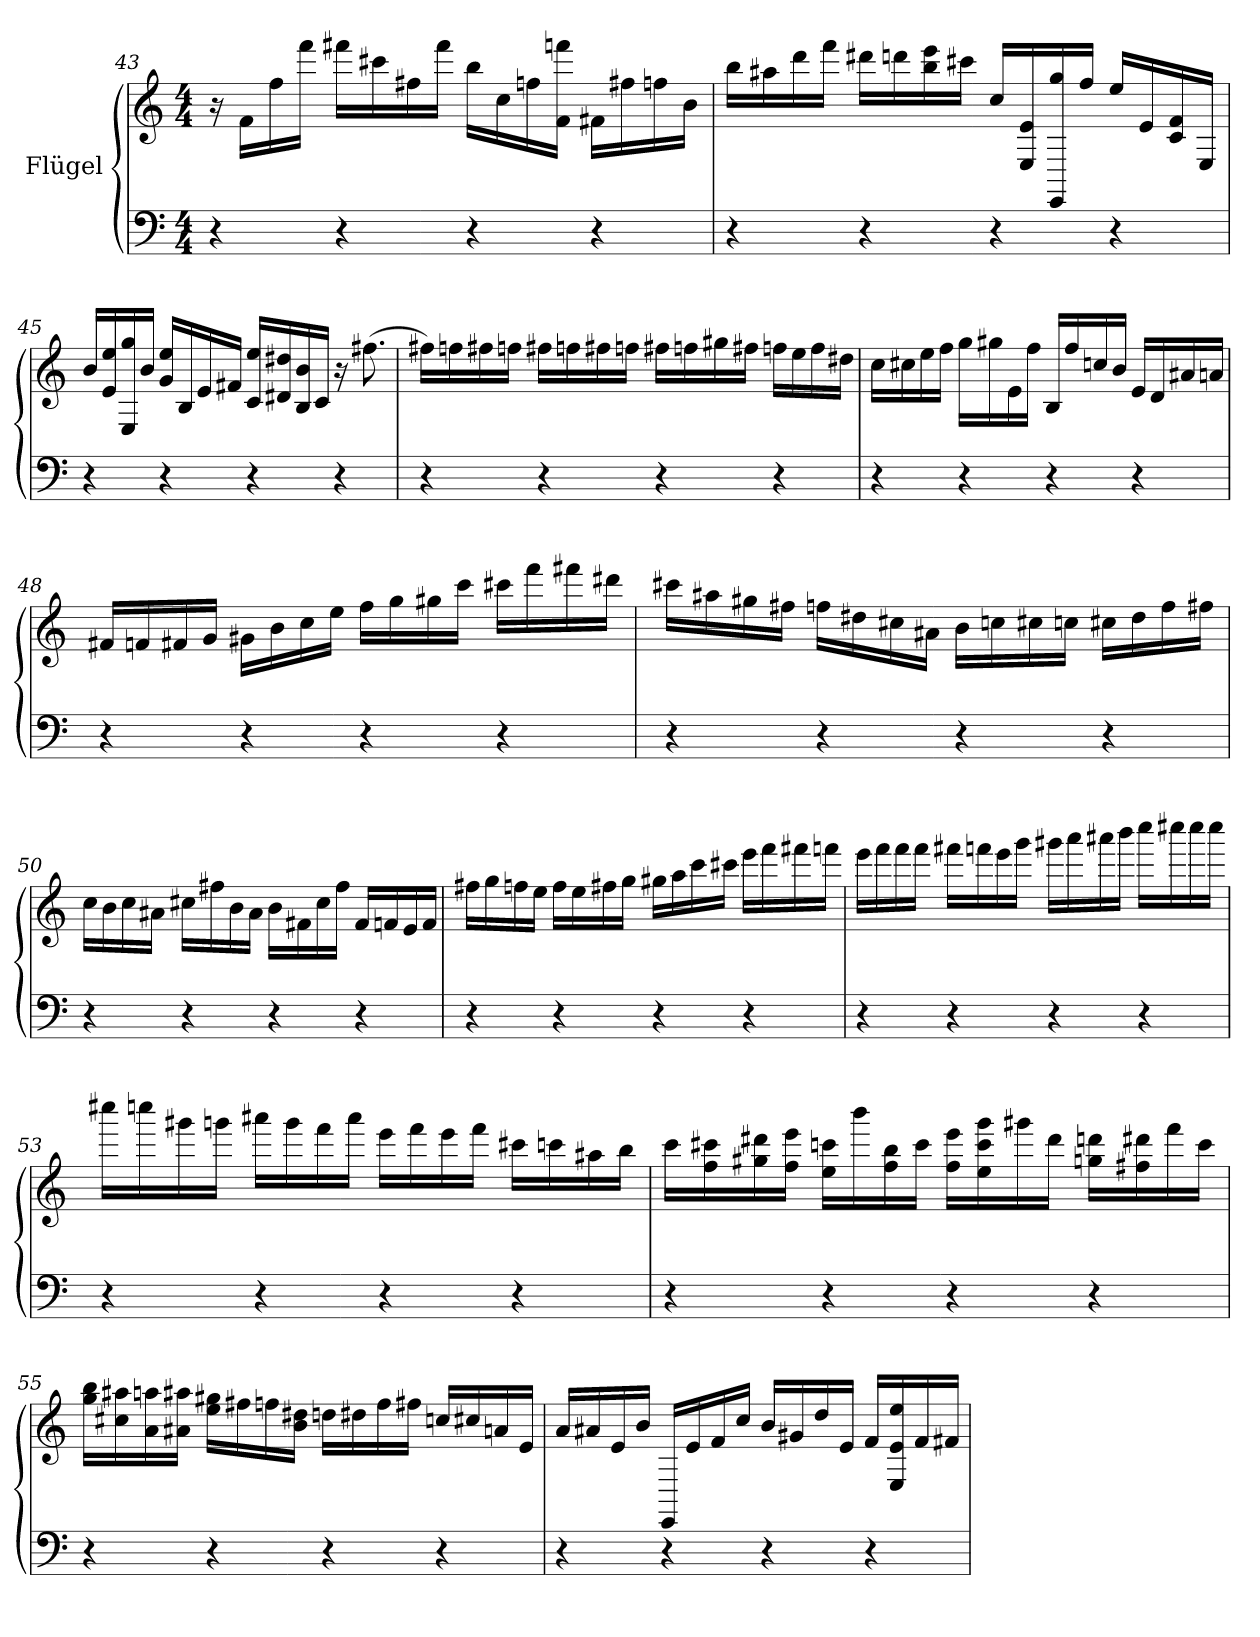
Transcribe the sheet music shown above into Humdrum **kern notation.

**kern	**kern
*part1	*part1
*staff2	*staff1
*I"Flügel	*
*clefF4	*clefG2
*k[]	*k[]
*M4/4	*M4/4
=43	=43
4r	16r
.	16fLL
.	16ff
.	16fffJJ
4r	16fff#XLL
.	16ccc#X
.	16ff#X
.	16fff#JJ
4r	16bbLL
.	16cc
.	16ffn
.	16fffn 16fJJ
4r	16f#XLL
.	16ff#X
.	16ffn
.	16bJJ
=44	=44
4r	16bbLL
.	16aa#X
.	16ddd
.	16fffJJ
4r	16ddd#XLL
.	16dddn
.	16bb 16eee
.	16ccc#XJJ
4r	16ccLL
.	16e 16E
.	16gg 16EE
.	16ffJJ
4r	16eeLL
.	16e
.	16f 16c
.	16EJJ
=45	=45
4r	16bLL
.	16e 16ee
.	16E 16gg
.	16bJJ
4r	16ee 16gLL
.	16B
.	16e
.	16f#XJJ
4r	16ee 16cLL
.	16dd#X 16d#X
.	16b 16B
.	16cJJ
4r	16r
.	[8.ff#X
=46	=46
4r	16ff#XLL]
.	16ffn
.	16ff#X
.	16ffnJJ
4r	16ff#XLL
.	16ffn
.	16ff#X
.	16ffnJJ
4r	16ff#XLL
.	16ffn
.	16gg#X
.	16ff#XJJ
4r	16ffnLL
.	16ee
.	16ff
.	16dd#XJJ
=47	=47
4r	16ccLL
.	16cc#X
.	16ee
.	16ffJJ
4r	16ggLL
.	16gg#X
.	16e
.	16ffJJ
4r	16BLL
.	16ff
.	16ccn
.	16bJJ
4r	16eLL
.	16d
.	16a#X
.	16anJJ
=48	=48
4r	16f#XLL
.	16fn
.	16f#X
.	16gJJ
4r	16g#XLL
.	16b
.	16cc
.	16eeJJ
4r	16ffLL
.	16gg
.	16gg#X
.	16cccJJ
4r	16ccc#XLL
.	16fff
.	16fff#X
.	16ddd#XJJ
=49	=49
4r	16ccc#XLL
.	16aa#X
.	16gg#X
.	16ff#XJJ
4r	16ffnLL
.	16dd#X
.	16cc#X
.	16a#XJJ
4r	16bLL
.	16ccn
.	16cc#X
.	16ccnJJ
4r	16cc#XLL
.	16dd#
.	16ff
.	16ff#XJJ
=50	=50
4r	16ccLL
.	16b
.	16cc
.	16a#XJJ
4r	16cc#XLL
.	16ff#X
.	16b
.	16a#JJ
4r	16bLL
.	16f#X
.	16cc#
.	16ff#JJ
4r	16f#LL
.	16fn
.	16e
.	16fJJ
=51	=51
4r	16ff#XLL
.	16gg
.	16ffn
.	16eeJJ
4r	16ffLL
.	16ee
.	16ff#X
.	16ggJJ
4r	16gg#XLL
.	16aa
.	16ccc
.	16ccc#XJJ
4r	16eeeLL
.	16fff
.	16fff#X
.	16fffnJJ
=52	=52
4r	16eeeLL
.	16fff
.	16fff
.	16fffJJ
4r	16fff#XLL
.	16fffn
.	16eee
.	16gggJJ
4r	16ggg#XLL
.	16aaa
.	16aaa#X
.	16bbbJJ
4r	16ccccLL
.	16cccc#X
.	16cccc#
.	16cccc#JJ
=53	=53
4r	16cccc#XLL
.	16ccccn
.	16ggg#X
.	16gggnJJ
4r	16aaa#XLL
.	16ggg
.	16fff
.	16aaa#JJ
4r	16eeeLL
.	16fff
.	16eee
.	16fffJJ
4r	16ccc#XLL
.	16cccn
.	16aa#X
.	16bbJJ
=54	=54
4r	16cccLL
.	16ccc#X 16ff
.	16ddd#X 16gg#X
.	16eee 16ffJJ
4r	16cccn 16eeLL
.	16bbb
.	16bb 16ff
.	16cccJJ
4r	16eee 16ffLL
.	16ggg 16ee 16ccc
.	16ggg#X
.	16ddd#JJ
4r	16dddn 16ggnLL
.	16ddd#X 16ff#X
.	16fff
.	16cccJJ
=55	=55
4r	16bb 16ggLL
.	16aa#X 16cc#X
.	16aan 16a
.	16aa#X 16a#XJJ
4r	16gg#X 16eeLL
.	16ff#X
.	16ffn
.	16dd#X 16bJJ
4r	16ddnLL
.	16dd#X
.	16ff
.	16ff#XJJ
4r	16ccnLL
.	16cc#X
.	16an
.	16eJJ
=56	=56
4r	16aLL
.	16a#X
.	16e
.	16bJJ
4r	16EELL
.	16e
.	16f
.	16ccJJ
4r	16bLL
.	16g#X
.	16dd
.	16eJJ
4r	16fLL
.	16ee 16e 16E
.	16f
.	16f#XJJ
=	=
*-	*-
